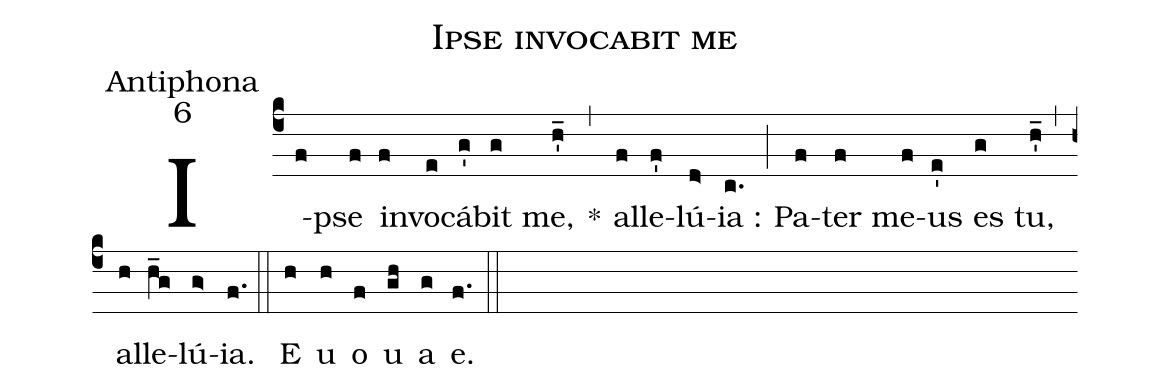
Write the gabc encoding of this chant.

name:Ipse invocabit me;
office-part:Antiphona;
mode:6;
%%
(c4) I(f)pse(f) in(f)vo(e)cá(g')bit(g) me,(h'_) *(,) al(f)le(f')lú(d>){ia} :(c.) (;) Pa(f)ter(f) me(f)us(e') es(g) tu,(h'_) (,) al(h)le(h_g)lú(g>){ia}.(f.) (::) <eu>E(h) u(h) o(f) u(gh) a(g) e.</eu>(f.) (::)
